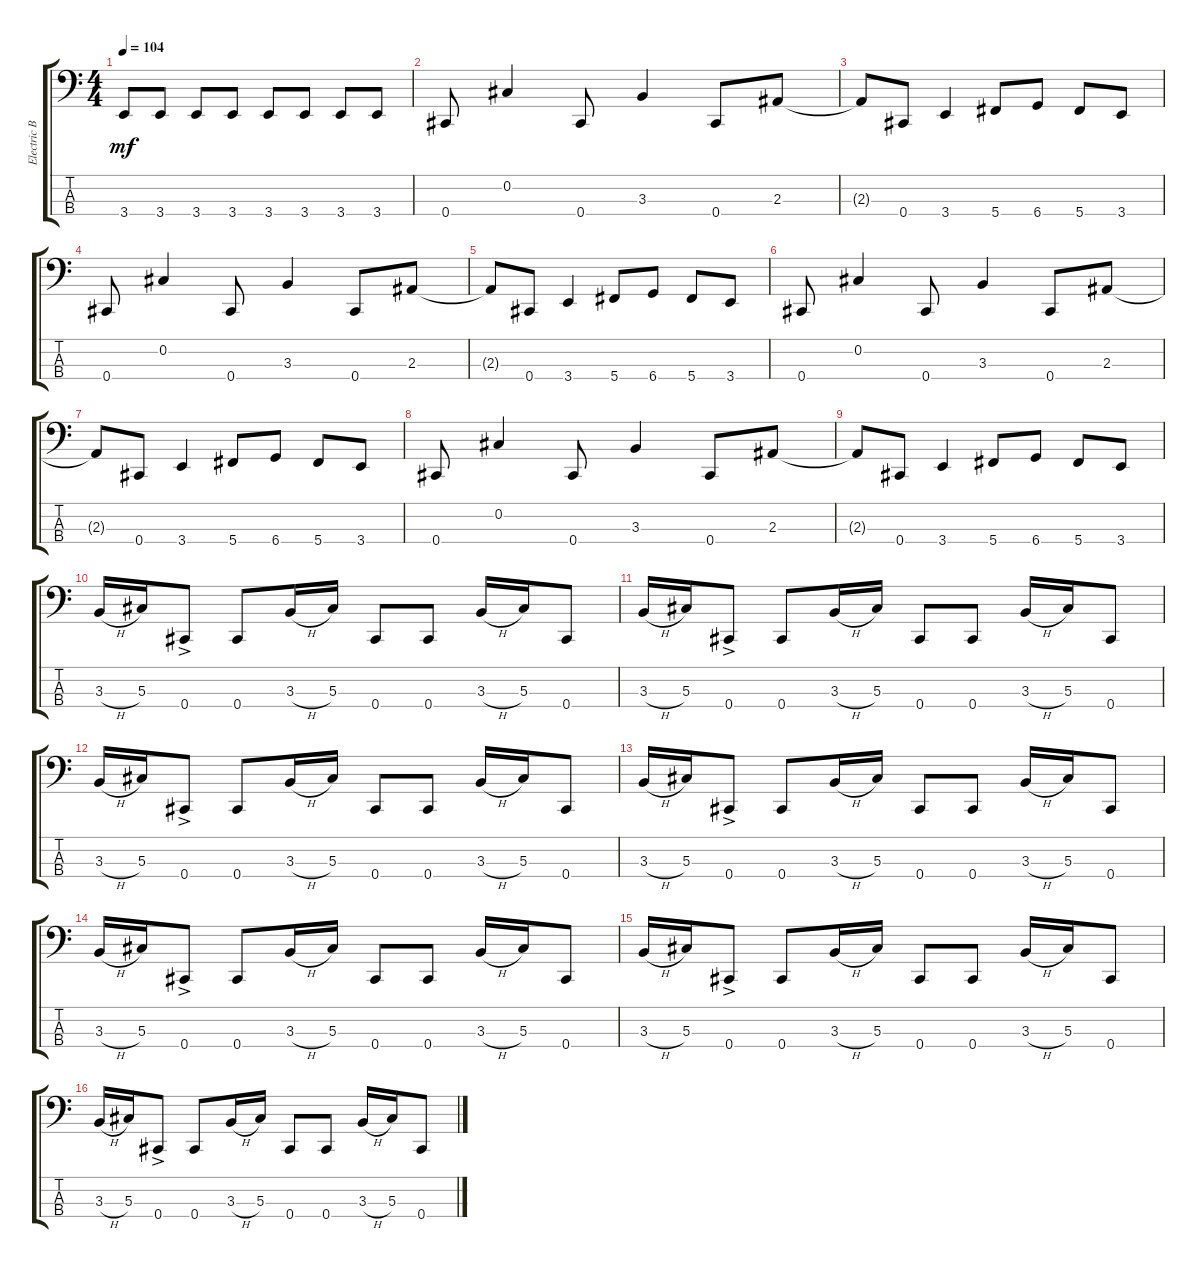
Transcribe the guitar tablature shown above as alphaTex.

\track ("Electric Bass" "Electric B") {instrument electricbassfinger}
\staff {score tabs}
\tuning (Gb2 Db2 Ab1 Db1) {hide}
\ts (4 4)
\tempo 104
\clef f4
\ks c
3.4.8{dy mf} 3.4.8 3.4.8 3.4.8 3.4.8 3.4.8 3.4.8 3.4.8 |
0.4.8 0.2.4 0.4.8 3.3.4 0.4.8 2.3.8 |
2.3{t}.8 0.4.8 3.4.4 5.4.8 6.4.8 5.4.8 3.4.8 |
0.4.8 0.2.4 0.4.8 3.3.4 0.4.8 2.3.8 |
2.3{t}.8 0.4.8 3.4.4 5.4.8 6.4.8 5.4.8 3.4.8 |
0.4.8 0.2.4 0.4.8 3.3.4 0.4.8 2.3.8 |
2.3{t}.8 0.4.8 3.4.4 5.4.8 6.4.8 5.4.8 3.4.8 |
0.4.8 0.2.4 0.4.8 3.3.4 0.4.8 2.3.8 |
2.3{t}.8 0.4.8 3.4.4 5.4.8 6.4.8 5.4.8 3.4.8 |
3.3{h}.16 5.3.16 0.4{ac}.8 0.4.8 3.3{h}.16 5.3.16 0.4.8 0.4.8 3.3{h}.16 5.3.16 0.4.8 |
3.3{h}.16 5.3.16 0.4{ac}.8 0.4.8 3.3{h}.16 5.3.16 0.4.8 0.4.8 3.3{h}.16 5.3.16 0.4.8 |
3.3{h}.16 5.3.16 0.4{ac}.8 0.4.8 3.3{h}.16 5.3.16 0.4.8 0.4.8 3.3{h}.16 5.3.16 0.4.8 |
3.3{h}.16 5.3.16 0.4{ac}.8 0.4.8 3.3{h}.16 5.3.16 0.4.8 0.4.8 3.3{h}.16 5.3.16 0.4.8 |
3.3{h}.16 5.3.16 0.4{ac}.8 0.4.8 3.3{h}.16 5.3.16 0.4.8 0.4.8 3.3{h}.16 5.3.16 0.4.8 |
3.3{h}.16 5.3.16 0.4{ac}.8 0.4.8 3.3{h}.16 5.3.16 0.4.8 0.4.8 3.3{h}.16 5.3.16 0.4.8 |
3.3{h}.16 5.3.16 0.4{ac}.8 0.4.8 3.3{h}.16 5.3.16 0.4.8 0.4.8 3.3{h}.16 5.3.16 0.4.8
